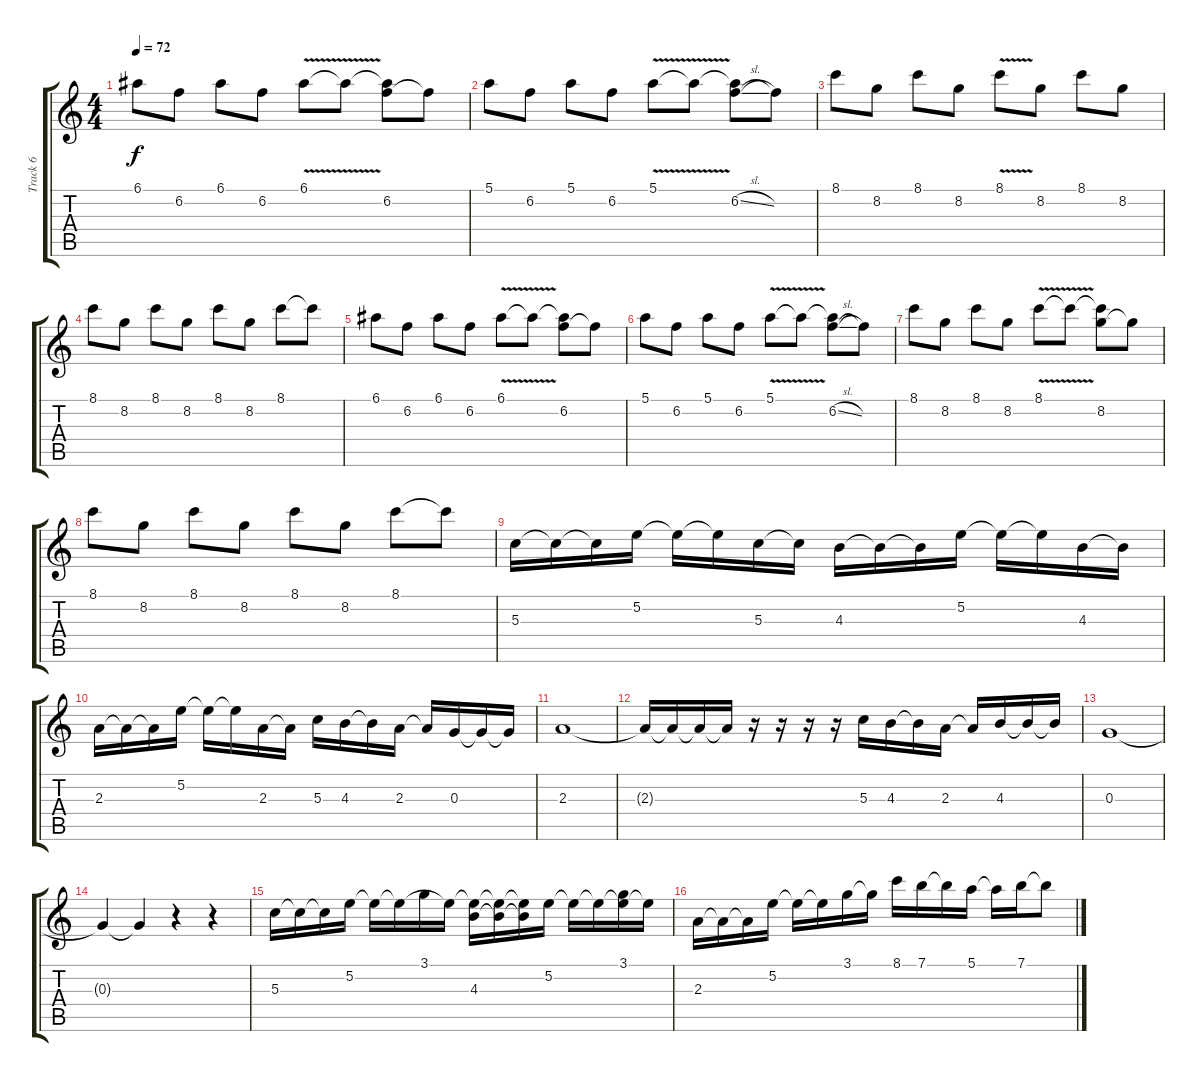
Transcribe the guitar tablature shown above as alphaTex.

\track ("Track 6" "Track 6") {instrument distortionguitar}
\staff {score tabs}
\tuning (E4 B3 G3 D3 A2 E2) {hide}
\ts (4 4)
\tempo 72
\clef g2
\ks c
6.1.8{dy f} 6.2.8 6.1.8 6.2.8 6.1{v}.8 6.1{t}.8 (6.1{t} 6.2).8 6.2{t}.8 |
5.1.8 6.2.8 5.1.8 6.2.8 5.1{v}.8 5.1{t}.8 (5.1{t} 6.2{sl}).8 6.2{t}.8 |
8.1.8 8.2.8 8.1.8 8.2.8 8.1{v}.8 8.2.8 8.1.8 8.2.8 |
8.1.8 8.2.8 8.1.8 8.2.8 8.1.8 8.2.8 8.1.8 8.1{t}.8 |
6.1.8 6.2.8 6.1.8 6.2.8 6.1{v}.8 6.1{t}.8 (6.1{t} 6.2).8 6.2{t}.8 |
5.1.8 6.2.8 5.1.8 6.2.8 5.1{v}.8 5.1{t}.8 (5.1{t} 6.2{sl}).8 6.2{t}.8 |
8.1.8 8.2.8 8.1.8 8.2.8{txt ""} 8.1{v}.8 8.1{t}.8 (8.1{t} 8.2).8 8.2{t}.8 |
8.1.8 8.2.8 8.1.8 8.2.8 8.1.8 8.2.8 8.1.8 8.1{t}.8 |
5.3.16 5.3{t}.16 5.3{t}.16 5.2.16 5.2{t}.16 5.2{t}.16 5.3.16 5.3{t}.16 4.3.16 4.3{t}.16 4.3{t}.16 5.2.16 5.2{t}.16 5.2{t}.16 4.3.16 4.3{t}.16 |
2.3.16 2.3{t}.16 2.3{t}.16 5.2.16 5.2{t}.16 5.2{t}.16 2.3.16 2.3{t}.16 5.3.16 4.3.16 4.3{t}.16 2.3.16 2.3{t}.16 0.3.16 0.3{t}.16 0.3{t}.16 |
2.3.1 |
2.3{t}.16 2.3{t}.16 2.3{t}.16 2.3{t}.16 r.16 r.16 r.16 r.16 5.3.16 4.3.16 4.3{t}.16 2.3.16 2.3{t}.16 4.3.16 4.3{t}.16 4.3{t}.16 |
0.3.1 |
0.3{t}.4 0.3{t}.4 r.4 r.4 |
5.3.16 5.3{t}.16 5.3{t}.16 5.2.16 5.2{t}.16 5.2{t}.16 3.1.16 5.2{t}.16 (5.2{t} 4.3).16 (5.2{t} 4.3{t}).16 (5.2{t} 4.3{t}).16 5.2.16 5.2{t}.16 5.2{t}.16 (3.1 5.2{t}).16 5.2{t}.16 |
2.3.16 2.3{t}.16 2.3{t}.16 5.2.16 5.2{t}.16 5.2{t}.16 3.1.16 3.1{t}.16 8.1.16 7.1.16 7.1{t}.16 5.1.16 5.1{t}.16 7.1.16 7.1{t}.8
